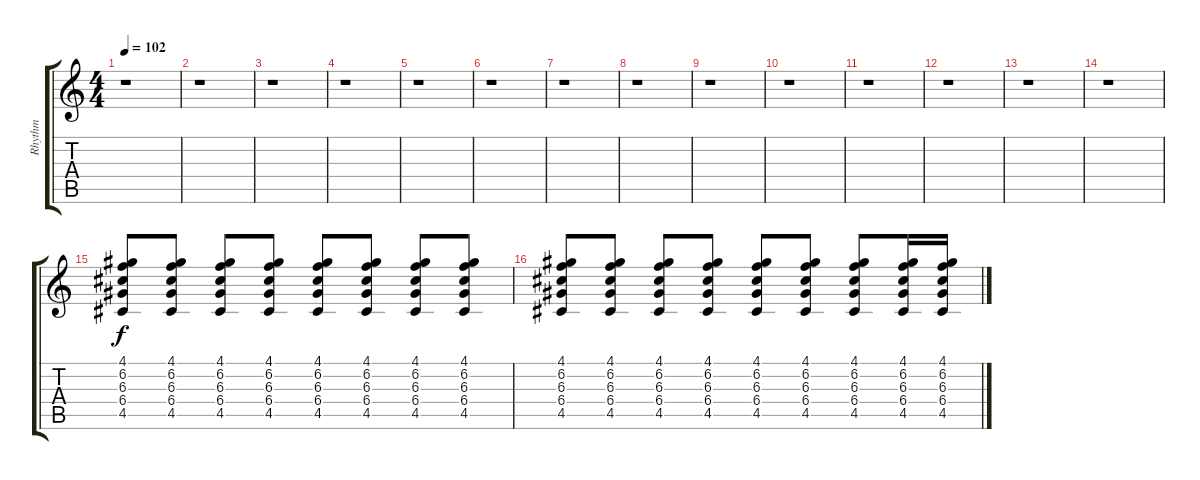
\track ("Rhythm" "Rhythm") {instrument overdrivenguitar}
\staff {score tabs}
\tuning (E4 B3 G3 D3 A2 E2) {hide}
\ts (4 4)
\tempo 102
\clef g2
\ks c
r.1{dy f} |
r.1 |
r.1 |
r.1 |
r.1 |
r.1 |
r.1 |
r.1 |
r.1 |
r.1 |
r.1 |
r.1 |
r.1 |
r.1 |
(4.1 6.2 6.3 6.4 4.5).8{volume 16 instrument overdrivenguitar} (4.1 6.2 6.3 6.4 4.5).8 (4.1 6.2 6.3 6.4 4.5).8 (4.1 6.2 6.3 6.4 4.5).8 (4.1 6.2 6.3 6.4 4.5).8 (4.1 6.2 6.3 6.4 4.5).8 (4.1 6.2 6.3 6.4 4.5).8 (4.1 6.2 6.3 6.4 4.5).8 |
(4.1 6.2 6.3 6.4 4.5).8 (4.1 6.2 6.3 6.4 4.5).8 (4.1 6.2 6.3 6.4 4.5).8 (4.1 6.2 6.3 6.4 4.5).8 (4.1 6.2 6.3 6.4 4.5).8 (4.1 6.2 6.3 6.4 4.5).8 (4.1 6.2 6.3 6.4 4.5).8 (4.1 6.2 6.3 6.4 4.5).16 (4.1 6.2 6.3 6.4 4.5).16
